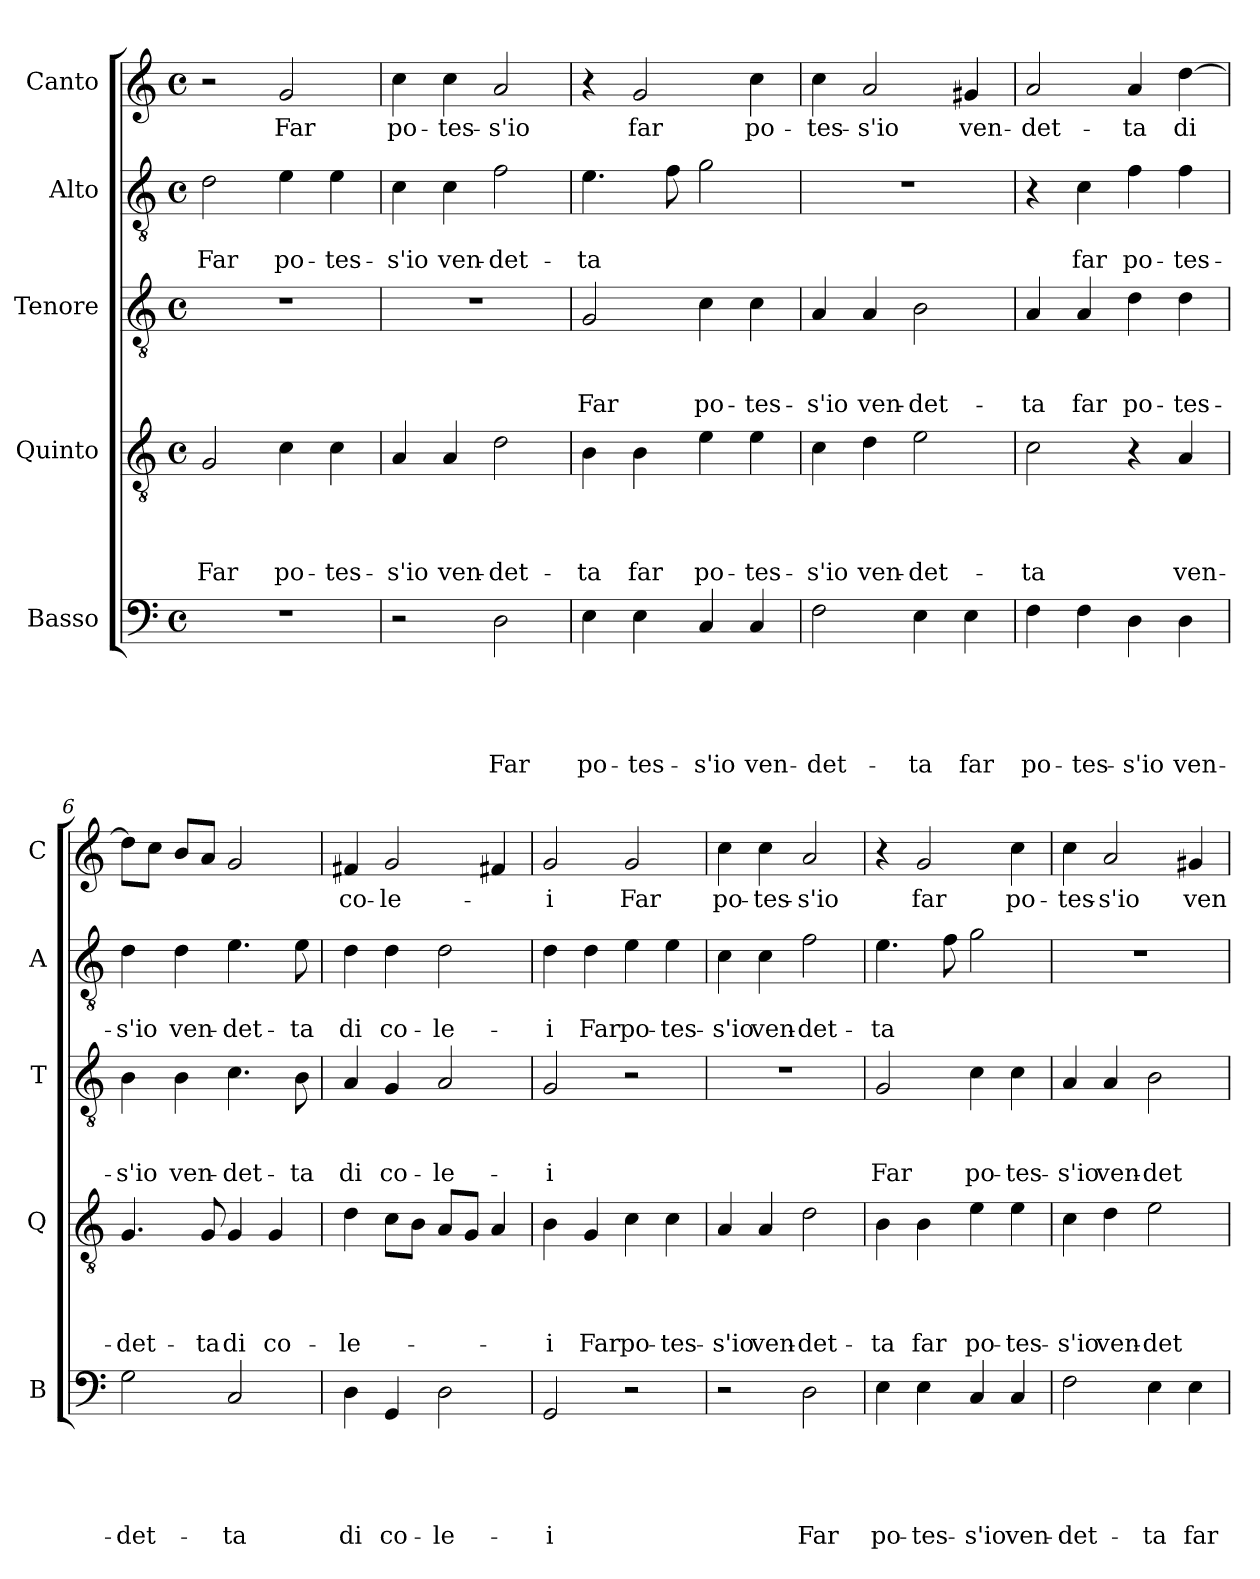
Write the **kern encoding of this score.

**kern	**text	**text	**text	**text	**text	**kern	**text	**text	**text	**text	**kern	**text	**text	**text	**kern	**text	**text	**kern	**text
*part5	*part5	*part5	*part5	*part5	*part5	*part4	*part4	*part4	*part4	*part4	*part3	*part3	*part3	*part3	*part2	*part2	*part2	*part1	*part1
*staff5	*staff5	*staff5	*staff5	*staff5	*staff5	*staff4	*staff4	*staff4	*staff4	*staff4	*staff3	*staff3	*staff3	*staff3	*staff2	*staff2	*staff2	*staff1	*staff1
*I"Basso	*	*	*	*	*	*I"Quinto	*	*	*	*	*I"Tenore	*	*	*	*I"Alto	*	*	*I"Canto	*
*I'B	*	*	*	*	*	*I'Q	*	*	*	*	*I'T	*	*	*	*I'A	*	*	*I'C	*
*clefF4	*	*	*	*	*	*clefGv2	*	*	*	*	*clefGv2	*	*	*	*clefGv2	*	*	*clefG2	*
*k[]	*	*	*	*	*	*k[]	*	*	*	*	*k[]	*	*	*	*k[]	*	*	*k[]	*
*C:	*	*	*	*	*	*C:	*	*	*	*	*C:	*	*	*	*C:	*	*	*C:	*
*M4/4	*	*	*	*	*	*M4/4	*	*	*	*	*M4/4	*	*	*	*M4/4	*	*	*M4/4	*
*met(c)	*	*	*	*	*	*met(c)	*	*	*	*	*met(c)	*	*	*	*met(c)	*	*	*met(c)	*
=1	=1	=1	=1	=1	=1	=1	=1	=1	=1	=1	=1	=1	=1	=1	=1	=1	=1	=1	=1
!	!	!	!	!	!	!	!	!	!	!LO:LY:b	!	!	!	!	!	!	!LO:LY:b	!	!
1r	.	.	.	.	.	2G/	.	.	.	Far	1r	.	.	.	2d\	.	Far	2r	.
!	!	!	!	!	!	!	!	!	!	!LO:LY:b	!	!	!	!	!	!	!LO:LY:b	!	!LO:LY:b
.	.	.	.	.	.	4c\	.	.	.	po-	.	.	.	.	4e\	.	po-	2g/	Far
!	!	!	!	!	!	!	!	!	!	!LO:LY:b	!	!	!	!	!	!	!LO:LY:b	!	!
.	.	.	.	.	.	4c\	.	.	.	-tes-	.	.	.	.	4e\	.	-tes-	.	.
=2	=2	=2	=2	=2	=2	=2	=2	=2	=2	=2	=2	=2	=2	=2	=2	=2	=2	=2	=2
!	!	!	!	!	!	!	!	!	!	!LO:LY:b	!	!	!	!	!	!	!LO:LY:b	!	!LO:LY:b
2r	.	.	.	.	.	4A/	.	.	.	-s'io	1r	.	.	.	4c\	.	-s'io	4cc\	po-
!	!	!	!	!	!	!	!	!	!	!LO:LY:b	!	!	!	!	!	!	!LO:LY:b	!	!LO:LY:b
.	.	.	.	.	.	4A/	.	.	.	ven-	.	.	.	.	4c\	.	ven-	4cc\	-tes-
!	!	!	!	!	!LO:LY:b	!	!	!	!	!LO:LY:b	!	!	!	!	!	!	!LO:LY:b	!	!LO:LY:b
2D\	.	.	.	.	Far	2d\	.	.	.	-det-	.	.	.	.	2f\	.	-det-	2a/	-s'io
=3	=3	=3	=3	=3	=3	=3	=3	=3	=3	=3	=3	=3	=3	=3	=3	=3	=3	=3	=3
!	!	!	!	!	!LO:LY:b	!	!	!	!	!LO:LY:b	!	!	!	!LO:LY:b	!	!	!LO:LY:b	!	!
4E\	.	.	.	.	po-	4B\	.	.	.	-ta	2G/	.	.	Far	4.e\	.	-ta	4r	.
!	!	!	!	!	!LO:LY:b	!	!	!	!	!LO:LY:b	!	!	!	!	!	!	!	!	!LO:LY:b
4E\	.	.	.	.	-tes-	4B\	.	.	.	far	.	.	.	.	.	.	.	2g/	far
.	.	.	.	.	.	.	.	.	.	.	.	.	.	.	8f\	.	.	.	.
!	!	!	!	!	!LO:LY:b	!	!	!	!	!LO:LY:b	!	!	!	!LO:LY:b	!	!	!	!	!
4C/	.	.	.	.	-s'io	4e\	.	.	.	po-	4c\	.	.	po-	2g\	.	.	.	.
!	!	!	!	!	!LO:LY:b	!	!	!	!	!LO:LY:b	!	!	!	!LO:LY:b	!	!	!	!	!LO:LY:b
4C/	.	.	.	.	ven-	4e\	.	.	.	-tes-	4c\	.	.	-tes-	.	.	.	4cc\	po-
=4	=4	=4	=4	=4	=4	=4	=4	=4	=4	=4	=4	=4	=4	=4	=4	=4	=4	=4	=4
!	!	!	!	!	!LO:LY:b	!	!	!	!	!LO:LY:b	!	!	!	!LO:LY:b	!	!	!	!	!LO:LY:b
2F\	.	.	.	.	-det-	4c\	.	.	.	-s'io	4A/	.	.	-s'io	1r	.	.	4cc\	-tes-
!	!	!	!	!	!	!	!	!	!	!LO:LY:b	!	!	!	!LO:LY:b	!	!	!	!	!LO:LY:b
.	.	.	.	.	.	4d\	.	.	.	ven-	4A/	.	.	ven-	.	.	.	2a/	-s'io
!	!	!	!	!	!LO:LY:b	!	!	!	!	!LO:LY:b	!	!	!	!LO:LY:b	!	!	!	!	!
4E\	.	.	.	.	-ta	2e\	.	.	.	-det-	2B\	.	.	-det-	.	.	.	.	.
!	!	!	!	!	!LO:LY:b	!	!	!	!	!	!	!	!	!	!	!	!	!	!LO:LY:b
4E\	.	.	.	.	far	.	.	.	.	.	.	.	.	.	.	.	.	4g#X/	ven-
!!LO:LB:g=z
=5	=5	=5	=5	=5	=5	=5	=5	=5	=5	=5	=5	=5	=5	=5	=5	=5	=5	=5	=5
!	!	!	!	!	!LO:LY:b	!	!	!	!	!LO:LY:b	!	!	!	!LO:LY:b	!	!	!	!	!LO:LY:b
4F\	.	.	.	.	po-	2c\	.	.	.	-ta	4A/	.	.	-ta	4r	.	.	2a/	-det-
!	!	!	!	!	!LO:LY:b	!	!	!	!	!	!	!	!	!LO:LY:b	!	!	!LO:LY:b	!	!
4F\	.	.	.	.	-tes-	.	.	.	.	.	4A/	.	.	far	4c\	.	far	.	.
!	!	!	!	!	!LO:LY:b	!	!	!	!	!	!	!	!	!LO:LY:b	!	!	!LO:LY:b	!	!LO:LY:b
4D\	.	.	.	.	-s'io	4r	.	.	.	.	4d\	.	.	po-	4f\	.	po-	4a/	-ta
!	!	!	!	!	!LO:LY:b	!	!	!	!	!LO:LY:b	!	!	!	!LO:LY:b	!	!	!LO:LY:b	!	!LO:LY:b
4D\	.	.	.	.	ven-	4A/	.	.	.	ven-	4d\	.	.	-tes-	4f\	.	-tes-	[>4dd\	di
=6	=6	=6	=6	=6	=6	=6	=6	=6	=6	=6	=6	=6	=6	=6	=6	=6	=6	=6	=6
!	!	!	!	!	!LO:LY:b	!	!	!	!	!LO:LY:b	!	!	!	!LO:LY:b	!	!	!LO:LY:b	!	!
2G\	.	.	.	.	-det-	4.G/	.	.	.	-det-	4B\	.	.	-s'io	4d\	.	-s'io	8dd\L]	.
.	.	.	.	.	.	.	.	.	.	.	.	.	.	.	.	.	.	8cc\J	.
!	!	!	!	!	!	!	!	!	!	!	!	!	!	!LO:LY:b	!	!	!LO:LY:b	!	!
.	.	.	.	.	.	.	.	.	.	.	4B\	.	.	ven-	4d\	.	ven-	8b/L	.
!	!	!	!	!	!	!	!	!	!	!LO:LY:b	!	!	!	!	!	!	!	!	!
.	.	.	.	.	.	8G/	.	.	.	-ta	.	.	.	.	.	.	.	8a/J	.
!	!	!	!	!	!LO:LY:b	!	!	!	!	!LO:LY:b	!	!	!	!LO:LY:b	!	!	!LO:LY:b	!	!
2C/	.	.	.	.	-ta	4G/	.	.	.	di	4.c\	.	.	-det-	4.e\	.	-det-	2g/	.
!	!	!	!	!	!	!	!	!	!	!LO:LY:b	!	!	!	!	!	!	!	!	!
.	.	.	.	.	.	4G/	.	.	.	co-	.	.	.	.	.	.	.	.	.
!	!	!	!	!	!	!	!	!	!	!	!	!	!	!LO:LY:b	!	!	!LO:LY:b	!	!
.	.	.	.	.	.	.	.	.	.	.	8B\	.	.	-ta	8e\	.	-ta	.	.
=7	=7	=7	=7	=7	=7	=7	=7	=7	=7	=7	=7	=7	=7	=7	=7	=7	=7	=7	=7
!	!	!	!	!	!LO:LY:b	!	!	!	!	!LO:LY:b	!	!	!	!LO:LY:b	!	!	!LO:LY:b	!	!LO:LY:b
4D\	.	.	.	.	di	4d\	.	.	.	-le-	4A/	.	.	di	4d\	.	di	4f#X/	co-
!	!	!	!	!	!LO:LY:b	!	!	!	!	!	!	!	!	!LO:LY:b	!	!	!LO:LY:b	!	!LO:LY:b
4GG/	.	.	.	.	co-	8c\L	.	.	.	.	4G/	.	.	co-	4d\	.	co-	2g/	-le-
.	.	.	.	.	.	8B\J	.	.	.	.	.	.	.	.	.	.	.	.	.
!	!	!	!	!	!LO:LY:b	!	!	!	!	!	!	!	!	!LO:LY:b	!	!	!LO:LY:b	!	!
2D\	.	.	.	.	-le-	8A/L	.	.	.	.	2A/	.	.	-le-	2d\	.	-le-	.	.
.	.	.	.	.	.	8G/J	.	.	.	.	.	.	.	.	.	.	.	.	.
.	.	.	.	.	.	4A/	.	.	.	.	.	.	.	.	.	.	.	4f#X/	.
=8	=8	=8	=8	=8	=8	=8	=8	=8	=8	=8	=8	=8	=8	=8	=8	=8	=8	=8	=8
!	!	!	!	!	!LO:LY:b:rj	!	!	!	!	!LO:LY:b:rj	!	!	!	!LO:LY:b:rj	!	!	!LO:LY:b:rj	!	!LO:LY:b:rj
2GG/	.	.	.	.	-i	4B\	.	.	.	-i	2G/	.	.	-i	4d\	.	-i	2g/	-i
!	!	!	!	!	!	!	!	!	!	!LO:LY:b	!	!	!	!	!	!	!LO:LY:b	!	!
.	.	.	.	.	.	4G/	.	.	.	Far	.	.	.	.	4d\	.	Far	.	.
!	!	!	!	!	!	!	!	!	!	!LO:LY:b	!	!	!	!	!	!	!LO:LY:b	!	!LO:LY:b
2r	.	.	.	.	.	4c\	.	.	.	po-	2r	.	.	.	4e\	.	po-	2g/	Far
!	!	!	!	!	!	!	!	!	!	!LO:LY:b	!	!	!	!	!	!	!LO:LY:b	!	!
.	.	.	.	.	.	4c\	.	.	.	-tes-	.	.	.	.	4e\	.	-tes-	.	.
!!LO:PB:g=z
=9	=9	=9	=9	=9	=9	=9	=9	=9	=9	=9	=9	=9	=9	=9	=9	=9	=9	=9	=9
!	!	!	!	!	!	!	!	!	!	!LO:LY:b	!	!	!	!	!	!	!LO:LY:b	!	!LO:LY:b
2r	.	.	.	.	.	4A/	.	.	.	-s'io	1r	.	.	.	4c\	.	-s'io	4cc\	po-
!	!	!	!	!	!	!	!	!	!	!LO:LY:b	!	!	!	!	!	!	!LO:LY:b	!	!LO:LY:b
.	.	.	.	.	.	4A/	.	.	.	ven-	.	.	.	.	4c\	.	ven-	4cc\	-tes-
!	!	!	!	!	!LO:LY:b	!	!	!	!	!LO:LY:b	!	!	!	!	!	!	!LO:LY:b	!	!LO:LY:b
2D\	.	.	.	.	Far	2d\	.	.	.	-det-	.	.	.	.	2f\	.	-det-	2a/	-s'io
=10	=10	=10	=10	=10	=10	=10	=10	=10	=10	=10	=10	=10	=10	=10	=10	=10	=10	=10	=10
!	!	!	!	!	!LO:LY:b	!	!	!	!	!LO:LY:b	!	!	!	!LO:LY:b	!	!	!LO:LY:b	!	!
4E\	.	.	.	.	po-	4B\	.	.	.	-ta	2G/	.	.	Far	4.e\	.	-ta	4r	.
!	!	!	!	!	!LO:LY:b	!	!	!	!	!LO:LY:b	!	!	!	!	!	!	!	!	!LO:LY:b
4E\	.	.	.	.	-tes-	4B\	.	.	.	far	.	.	.	.	.	.	.	2g/	far
.	.	.	.	.	.	.	.	.	.	.	.	.	.	.	8f\	.	.	.	.
!	!	!	!	!	!LO:LY:b	!	!	!	!	!LO:LY:b	!	!	!	!LO:LY:b	!	!	!	!	!
4C/	.	.	.	.	-s'io	4e\	.	.	.	po-	4c\	.	.	po-	2g\	.	.	.	.
!	!	!	!	!	!LO:LY:b	!	!	!	!	!LO:LY:b	!	!	!	!LO:LY:b	!	!	!	!	!LO:LY:b
4C/	.	.	.	.	ven-	4e\	.	.	.	-tes-	4c\	.	.	-tes-	.	.	.	4cc\	po-
=11	=11	=11	=11	=11	=11	=11	=11	=11	=11	=11	=11	=11	=11	=11	=11	=11	=11	=11	=11
!	!	!	!	!	!LO:LY:b	!	!	!	!	!LO:LY:b	!	!	!	!LO:LY:b	!	!	!	!	!LO:LY:b
2F\	.	.	.	.	-det-	4c\	.	.	.	-s'io	4A/	.	.	-s'io	1r	.	.	4cc\	-tes-
!	!	!	!	!	!	!	!	!	!	!LO:LY:b	!	!	!	!LO:LY:b	!	!	!	!	!LO:LY:b
.	.	.	.	.	.	4d\	.	.	.	ven-	4A/	.	.	ven-	.	.	.	2a/	-s'io
!	!	!	!	!	!LO:LY:b	!	!	!	!	!LO:LY:b	!	!	!	!LO:LY:b	!	!	!	!	!
4E\	.	.	.	.	-ta	2e\	.	.	.	-det-	2B\	.	.	-det-	.	.	.	.	.
!	!	!	!	!	!LO:LY:b	!	!	!	!	!	!	!	!	!	!	!	!	!	!LO:LY:b
4E\	.	.	.	.	far	.	.	.	.	.	.	.	.	.	.	.	.	4g#X/	ven-
=	=	=	=	=	=	=	=	=	=	=	=	=	=	=	=	=	=	=	=
*-	*-	*-	*-	*-	*-	*-	*-	*-	*-	*-	*-	*-	*-	*-	*-	*-	*-	*-	*-
